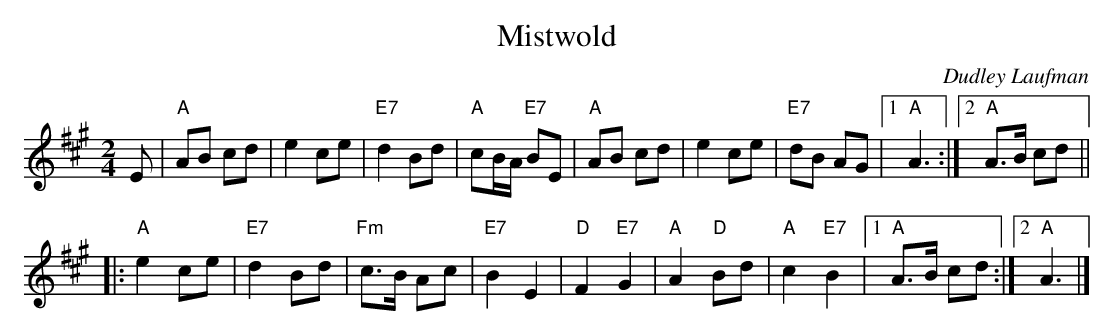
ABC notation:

X:1
T: Mistwold
C: Dudley Laufman
M: 2/4
L: 1/8
K: A
E \
| "A"AB cd | e2 ce | "E7"d2 Bd | "A"cB/A/ "E7"BE \
| "A"AB cd | e2 ce | "E7"dB AG |1 "A"A3 :|2 "A"A>B cd ||
|: "A"e2 ce | "E7"d2 Bd | "Fm"c>B Ac | "E7"B2 E2 \
| "D"F2 "E7"G2 | "A"A2 "D"Bd | "A"c2 "E7"B2 |1 "A"A>B cd :|2 "A"A3 |]
